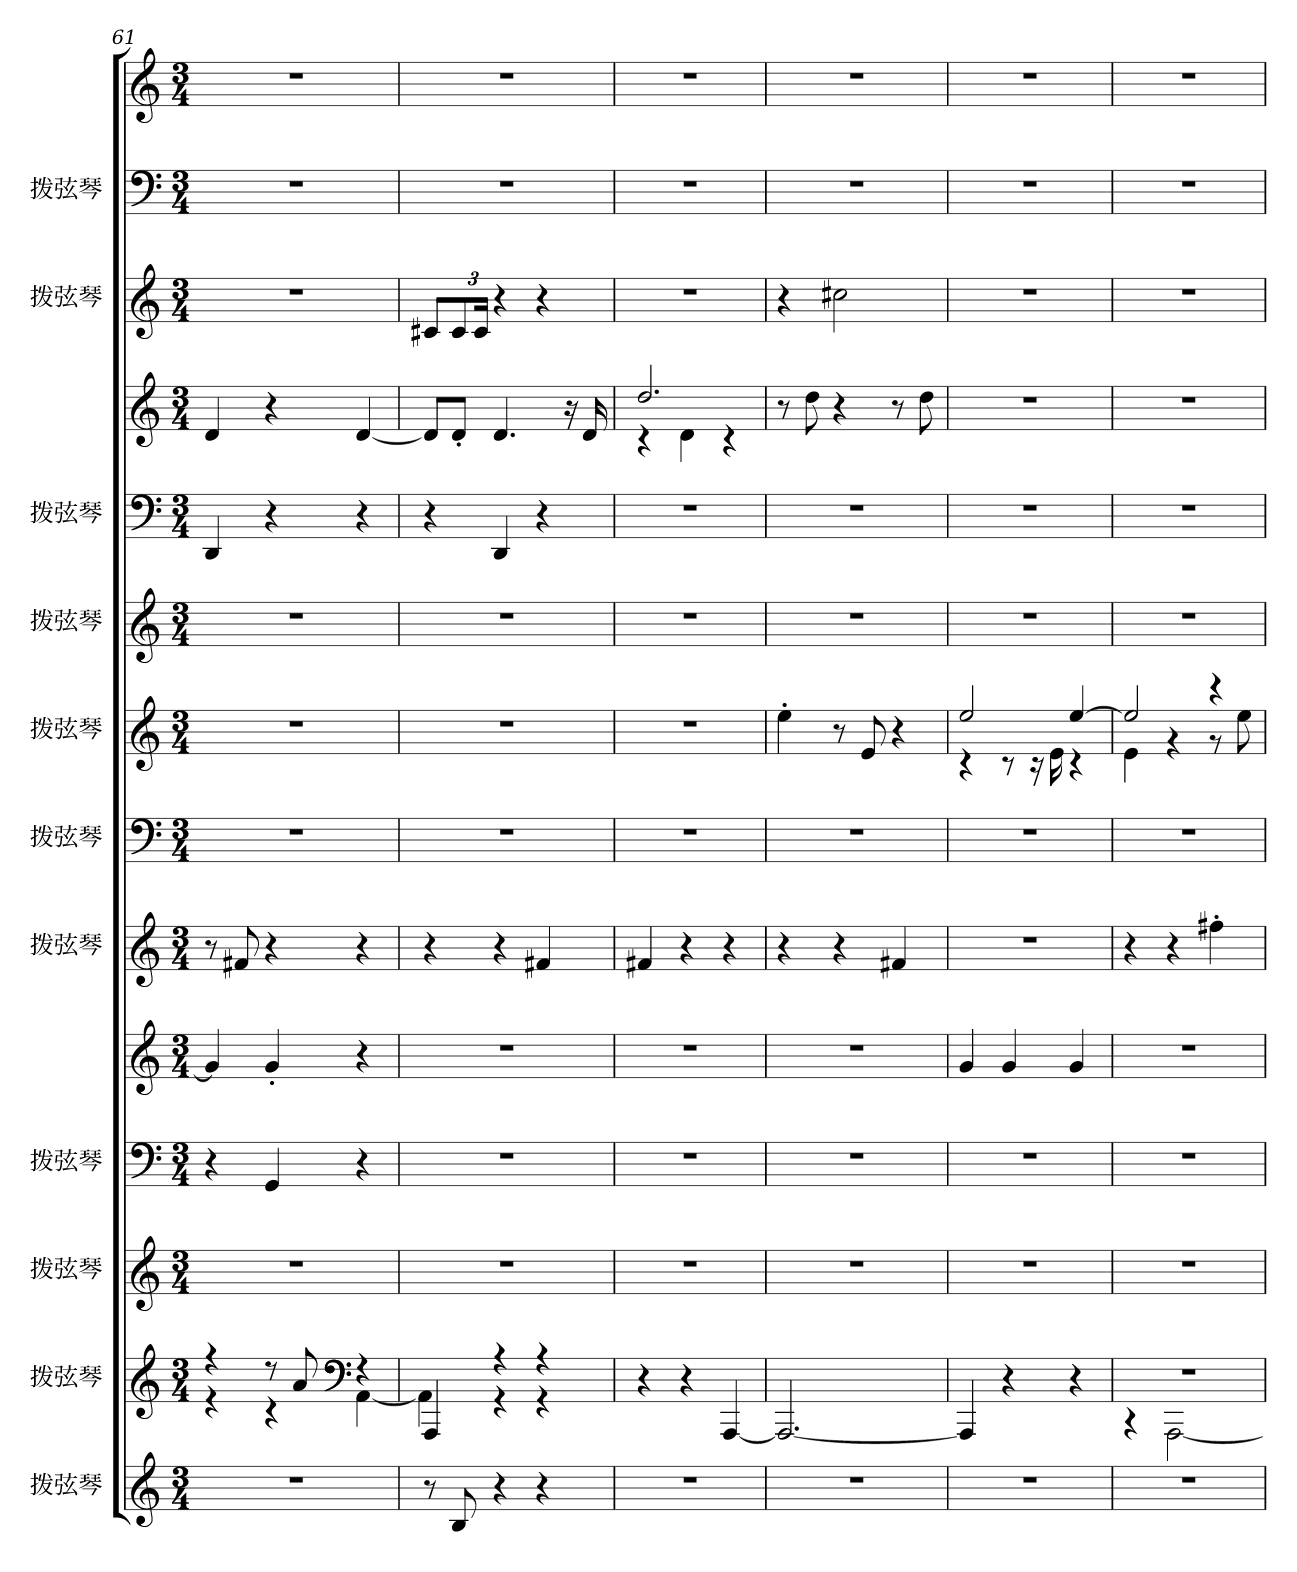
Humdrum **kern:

**kern	**kern	**kern	**kern	**kern	**kern	**kern	**kern	**kern	**kern	**kern	**kern	**kern	**kern
*part11	*part10	*part9	*part8	*part8	*part7	*part6	*part5	*part4	*part3	*part3	*part2	*part1	*part1
*staff14	*staff13	*staff12	*staff11	*staff10	*staff9	*staff8	*staff7	*staff6	*staff5	*staff4	*staff3	*staff2	*staff1
*I"拨弦琴	*I"拨弦琴	*I"拨弦琴	*I"拨弦琴	*	*I"拨弦琴	*I"拨弦琴	*I"拨弦琴	*I"拨弦琴	*I"拨弦琴	*	*I"拨弦琴	*I"拨弦琴	*
!!LO:PB:g=z
*clefG2	*clefG2	*clefG2	*clefF4	*clefG2	*clefG2	*clefF4	*clefG2	*clefG2	*clefF4	*clefG2	*clefG2	*clefF4	*clefG2
*k[]	*k[]	*k[]	*k[]	*k[]	*k[]	*k[]	*k[]	*k[]	*k[]	*k[]	*k[]	*k[]	*k[]
*M3/4	*M3/4	*M3/4	*M3/4	*M3/4	*M3/4	*M3/4	*M3/4	*M3/4	*M3/4	*M3/4	*M3/4	*M3/4	*M3/4
=61	=61	=61	=61	=61	=61	=61	=61	=61	=61	=61	=61	=61	=61
*	*^	*	*	*	*	*	*	*	*	*	*	*	*
2.r	4r	4r	2.r	4r	4g/]	8r	2.r	2.r	2.r	4DD/	4d/	2.r	2.r	2.r
.	.	.	.	.	.	8f#X/	.	.	.	.	.	.	.	.
.	8r	4r	.	4GG/	4g'/	4r	.	.	.	4r	4r	.	.	.
.	8a/	.	.	.	.	.	.	.	.	.	.	.	.	.
*	*clefF4	*	*	*	*	*	*	*	*	*	*	*	*	*
.	4r	[4AA\	.	4r	4r	4r	.	.	.	4r	[4d/	.	.	.
=62	=62	=62	=62	=62	=62	=62	=62	=62	=62	=62	=62	=62	=62	=62
8r	4AAA/	4AA\]	2.r	2.r	2.r	4r	2.r	2.r	2.r	4r	8d/L]	8c#X/L	2.r	2.r
*	*	*	*	*	*	*	*	*	*	*	*	*Xbrackettup	*	*
8B/	.	.	.	.	.	.	.	.	.	.	8d'/J	12c#/	.	.
.	.	.	.	.	.	.	.	.	.	.	.	24c#/Jk	.	.
4r	4r	4r	.	.	.	4r	.	.	.	4DD/	4.d/	4r	.	.
4r	4r	4r	.	.	.	4f#X/	.	.	.	4r	.	4r	.	.
.	.	.	.	.	.	.	.	.	.	.	16r	.	.	.
.	.	.	.	.	.	.	.	.	.	.	16d/	.	.	.
*	*v	*v	*	*	*	*	*	*	*	*	*	*	*	*
=63	=63	=63	=63	=63	=63	=63	=63	=63	=63	=63	=63	=63	=63
*	*	*	*	*	*	*	*	*	*	*^	*	*	*
2.r	4r	2.r	2.r	2.r	4f#X/	2.r	2.r	2.r	2.r	2.dd/	4r	2.r	2.r	2.r
.	4r	.	.	.	4r	.	.	.	.	.	4d\	.	.	.
.	[4AAA/	.	.	.	4r	.	.	.	.	.	4r	.	.	.
*	*	*	*	*	*	*	*	*	*	*v	*v	*	*	*
=64	=64	=64	=64	=64	=64	=64	=64	=64	=64	=64	=64	=64	=64
2.r	2.AAA/_	2.r	2.r	2.r	4r	2.r	4ee'\	2.r	2.r	8r	4r	2.r	2.r
.	.	.	.	.	.	.	.	.	.	8dd\	.	.	.
.	.	.	.	.	4r	.	8r	.	.	4r	2cc#X\	.	.
.	.	.	.	.	.	.	8e/	.	.	.	.	.	.
.	.	.	.	.	4f#X/	.	4r	.	.	8r	.	.	.
.	.	.	.	.	.	.	.	.	.	8dd\	.	.	.
=65	=65	=65	=65	=65	=65	=65	=65	=65	=65	=65	=65	=65	=65
*	*	*	*	*	*	*	*^	*	*	*	*	*	*
2.r	4AAA/]	2.r	2.r	4g/	2.r	2.r	2ee/	4r	2.r	2.r	2.r	2.r	2.r	2.r
.	4r	.	.	4g/	.	.	.	8r	.	.	.	.	.	.
.	.	.	.	.	.	.	.	16r	.	.	.	.	.	.
.	.	.	.	.	.	.	.	16e\	.	.	.	.	.	.
.	4r	.	.	4g/	.	.	[4ee/	4r	.	.	.	.	.	.
=66	=66	=66	=66	=66	=66	=66	=66	=66	=66	=66	=66	=66	=66	=66
*	*^	*	*	*	*	*	*	*	*	*	*	*	*	*
2.r	2.r	4r	2.r	2.r	2.r	4r	2.r	2ee/]	4e\	2.r	2.r	2.r	2.r	2.r	2.r
.	.	[2AAA\	.	.	.	4r	.	.	4r	.	.	.	.	.	.
.	.	.	.	.	.	4ff#X'\	.	4r	8r	.	.	.	.	.	.
.	.	.	.	.	.	.	.	.	8ee\	.	.	.	.	.	.
*	*v	*v	*	*	*	*	*	*v	*v	*	*	*	*	*	*
=	=	=	=	=	=	=	=	=	=	=	=	=	=
*-	*-	*-	*-	*-	*-	*-	*-	*-	*-	*-	*-	*-	*-
